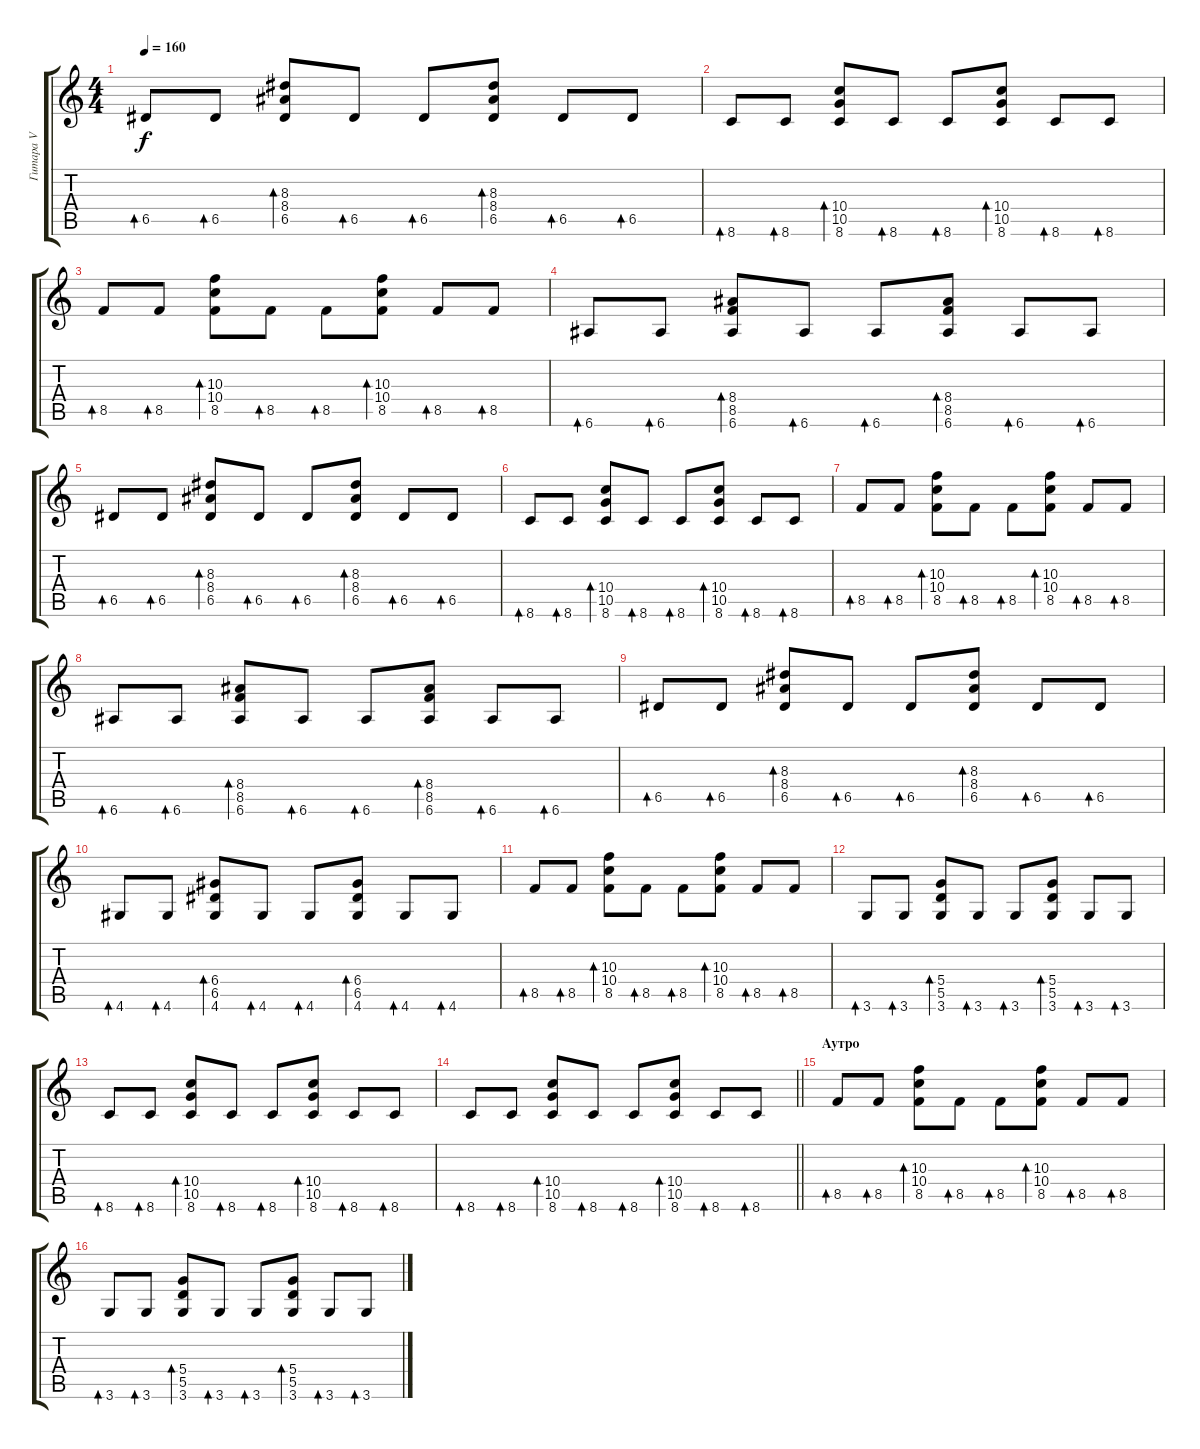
\track ("Гитара V" "Гитара V") {instrument overdrivenguitar}
\staff {score tabs}
\tuning (E4 B3 G3 D3 A2 E2) {hide}
\ts (4 4)
\tempo 160
\clef g2
\ks c
6.5.8{bd 60 dy f} 6.5.8{bd 60} (8.3 8.4 6.5).8{bd 60} 6.5.8{bd 60} 6.5.8{bd 60} (8.3 8.4 6.5).8{bd 60} 6.5.8{bd 60} 6.5.8{bd 60} |
8.6.8{bd 60} 8.6.8{bd 60} (10.4 10.5 8.6).8{bd 60} 8.6.8{bd 60} 8.6.8{bd 60} (10.4 10.5 8.6).8{bd 60} 8.6.8{bd 60} 8.6.8{bd 60} |
8.5.8{bd 60} 8.5.8{bd 60} (10.3 10.4 8.5).8{bd 60} 8.5.8{bd 60} 8.5.8{bd 60} (10.3 10.4 8.5).8{bd 60} 8.5.8{bd 60} 8.5.8{bd 60} |
6.6.8{bd 60} 6.6.8{bd 60} (8.4 8.5 6.6).8{bd 60} 6.6.8{bd 60} 6.6.8{bd 60} (8.4 8.5 6.6).8{bd 60} 6.6.8{bd 60} 6.6.8{bd 60} |
6.5.8{bd 60} 6.5.8{bd 60} (8.3 8.4 6.5).8{bd 60} 6.5.8{bd 60} 6.5.8{bd 60} (8.3 8.4 6.5).8{bd 60} 6.5.8{bd 60} 6.5.8{bd 60} |
8.6.8{bd 60} 8.6.8{bd 60} (10.4 10.5 8.6).8{bd 60} 8.6.8{bd 60} 8.6.8{bd 60} (10.4 10.5 8.6).8{bd 60} 8.6.8{bd 60} 8.6.8{bd 60} |
8.5.8{bd 60} 8.5.8{bd 60} (10.3 10.4 8.5).8{bd 60} 8.5.8{bd 60} 8.5.8{bd 60} (10.3 10.4 8.5).8{bd 60} 8.5.8{bd 60} 8.5.8{bd 60} |
6.6.8{bd 60} 6.6.8{bd 60} (8.4 8.5 6.6).8{bd 60} 6.6.8{bd 60} 6.6.8{bd 60} (8.4 8.5 6.6).8{bd 60} 6.6.8{bd 60} 6.6.8{bd 60} |
6.5.8{bd 60} 6.5.8{bd 60} (8.3 8.4 6.5).8{bd 60} 6.5.8{bd 60} 6.5.8{bd 60} (8.3 8.4 6.5).8{bd 60} 6.5.8{bd 60} 6.5.8{bd 60} |
4.6.8{bd 60} 4.6.8{bd 60} (6.4 6.5 4.6).8{bd 60} 4.6.8{bd 60} 4.6.8{bd 60} (6.4 6.5 4.6).8{bd 60} 4.6.8{bd 60} 4.6.8{bd 60} |
8.5.8{bd 60} 8.5.8{bd 60} (10.3 10.4 8.5).8{bd 60} 8.5.8{bd 60} 8.5.8{bd 60} (10.3 10.4 8.5).8{bd 60} 8.5.8{bd 60} 8.5.8{bd 60} |
3.6.8{bd 60} 3.6.8{bd 60} (5.4 5.5 3.6).8{bd 60} 3.6.8{bd 60} 3.6.8{bd 60} (5.4 5.5 3.6).8{bd 60} 3.6.8{bd 60} 3.6.8{bd 60} |
8.6.8{bd 60} 8.6.8{bd 60} (10.4 10.5 8.6).8{bd 60} 8.6.8{bd 60} 8.6.8{bd 60} (10.4 10.5 8.6).8{bd 60} 8.6.8{bd 60} 8.6.8{bd 60} |
\barLineRight lightlight
8.6.8{bd 60} 8.6.8{bd 60} (10.4 10.5 8.6).8{bd 60} 8.6.8{bd 60} 8.6.8{bd 60} (10.4 10.5 8.6).8{bd 60} 8.6.8{bd 60} 8.6.8{bd 60} |
\section ("" "Аутро")
8.5.8{bd 60} 8.5.8{bd 60} (10.3 10.4 8.5).8{bd 60} 8.5.8{bd 60} 8.5.8{bd 60} (10.3 10.4 8.5).8{bd 60} 8.5.8{bd 60} 8.5.8{bd 60} |
3.6.8{bd 60} 3.6.8{bd 60} (5.4 5.5 3.6).8{bd 60} 3.6.8{bd 60} 3.6.8{bd 60} (5.4 5.5 3.6).8{bd 60} 3.6.8{bd 60} 3.6.8{bd 60}
